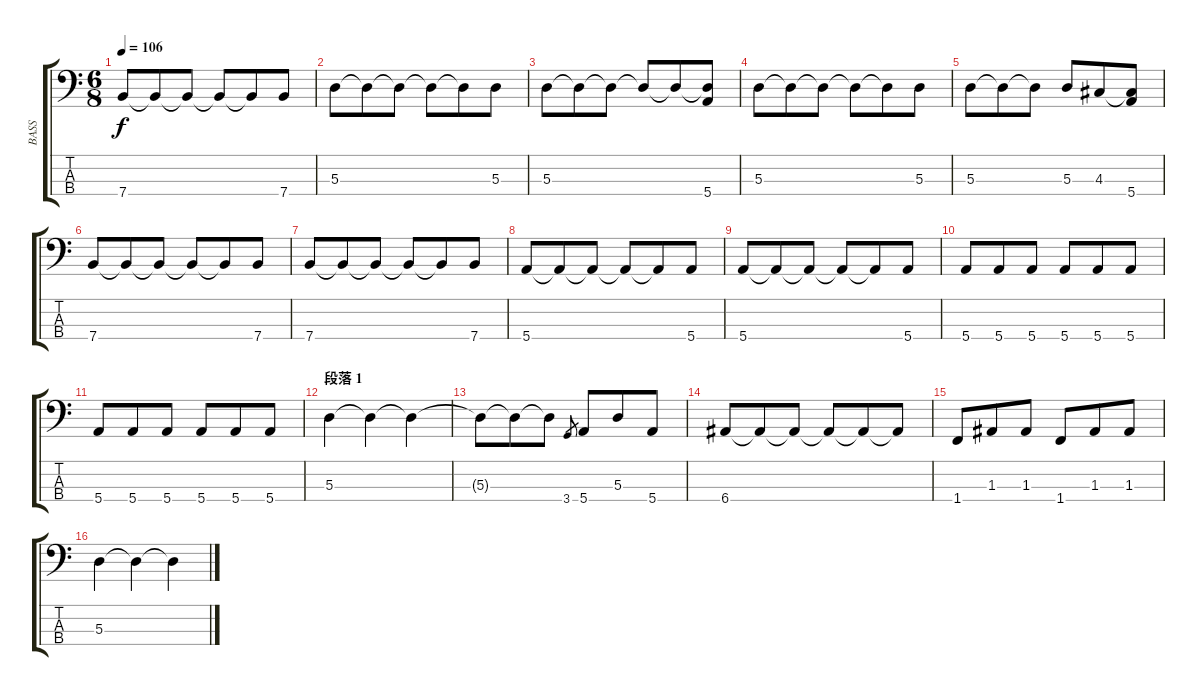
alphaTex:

\track ("BASS" "BASS") {instrument fretlessbass}
\staff {score tabs}
\tuning (G2 D2 A1 E1) {hide}
\ts (6 8)
\tempo 106
\clef f4
\ks c
7.4.8{dy f} 7.4{t}.8 7.4{t}.8 7.4{t}.8 7.4{t}.8 7.4.8 |
5.3.8 5.3{t}.8 5.3{t}.8 5.3{t}.8 5.3{t}.8 5.3.8 |
5.3.8 5.3{t}.8 5.3{t}.8 5.3{t}.8 5.3{t}.8 (5.3{t} 5.4).8 |
5.3.8 5.3{t}.8 5.3{t}.8 5.3{t}.8 5.3{t}.8 5.3.8 |
5.3.8 5.3{t}.8 5.3{t}.8 5.3.8 4.3.8 (4.3{t} 5.4).8 |
7.4.8 7.4{t}.8 7.4{t}.8 7.4{t}.8 7.4{t}.8 7.4.8 |
7.4.8 7.4{t}.8 7.4{t}.8 7.4{t}.8 7.4{t}.8 7.4.8 |
5.4.8 5.4{t}.8 5.4{t}.8 5.4{t}.8 5.4{t}.8 5.4.8 |
5.4.8 5.4{t}.8 5.4{t}.8 5.4{t}.8 5.4{t}.8 5.4.8 |
5.4.8 5.4.8 5.4.8 5.4.8 5.4.8 5.4.8 |
5.4.8 5.4.8 5.4.8 5.4.8 5.4.8 5.4.8 |
\section ("" "段落 1")
5.3.4 5.3{t}.4 5.3{t}.4 |
5.3{t}.8 5.3{t}.8 5.3{t}.8 3.4.8{gr} 5.4.8 5.3.8 5.4.8 |
6.4.8 6.4{t}.8 6.4{t}.8 6.4{t}.8 6.4{t}.8 6.4{t}.8 |
1.4.8 1.3.8 1.3.8 1.4.8 1.3.8 1.3.8 |
5.3.4 5.3{t}.4 5.3{t}.4
